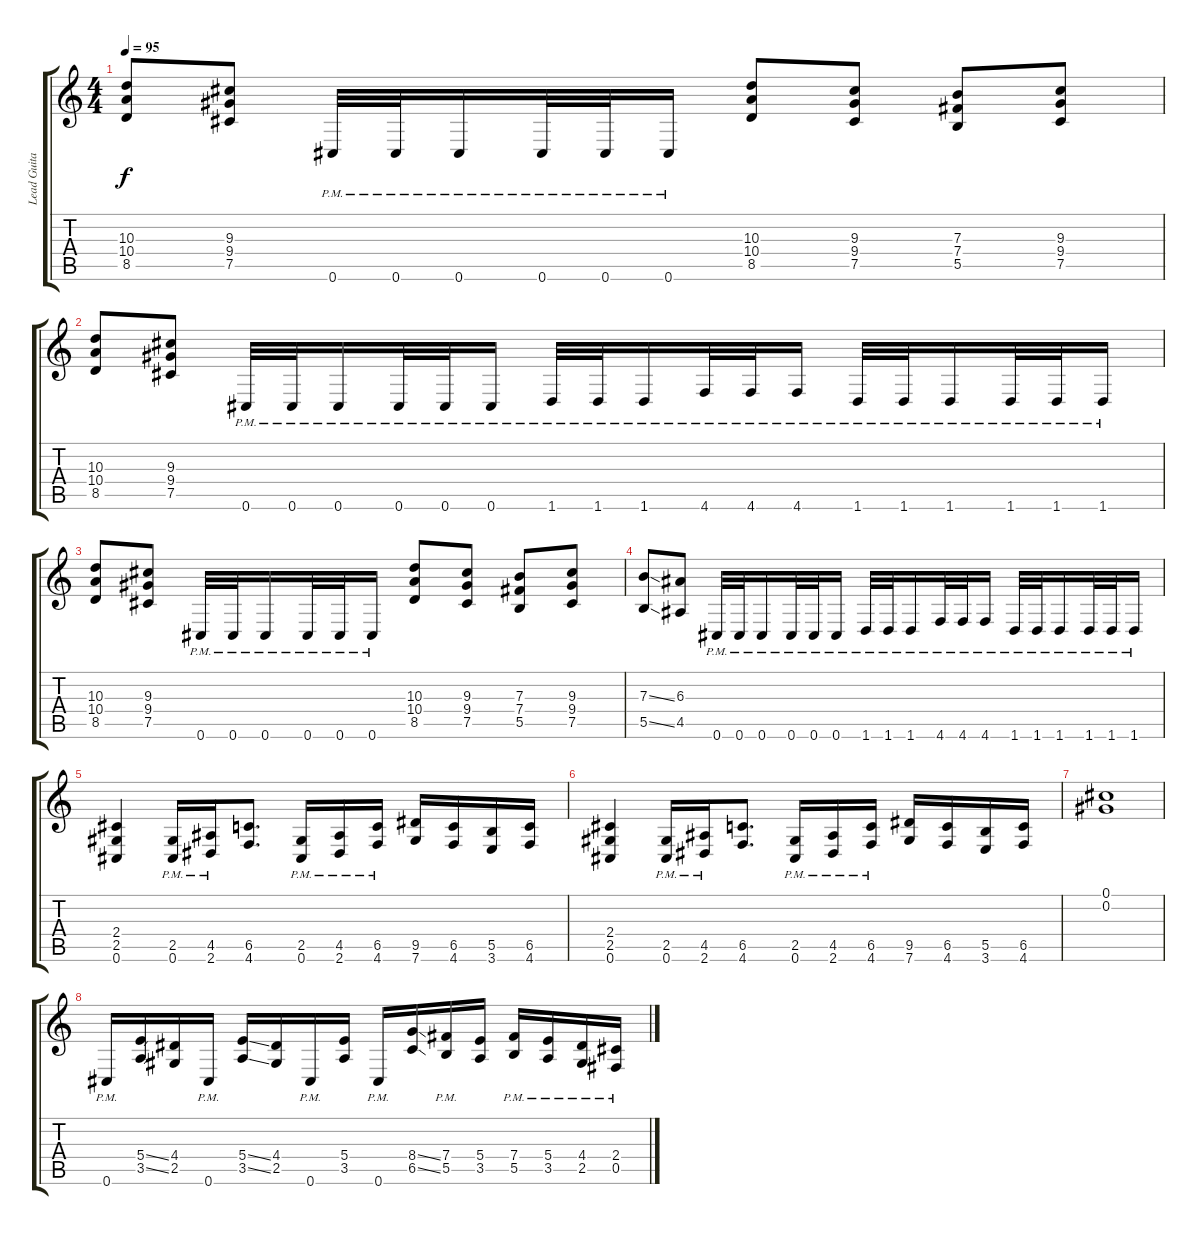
\track ("Lead Guitar" "Lead Guita") {instrument distortionguitar}
\staff {score tabs}
\tuning (Db4 Ab3 E3 B2 Gb2 Db2) {hide}
\ts (4 4)
\tempo 95
\clef g2
\ks c
(10.3 10.4 8.5).8{dy f} (9.3 9.4 7.5).8 0.6{pm}.32 0.6{pm}.32 0.6{pm}.16 0.6{pm}.32 0.6{pm}.32 0.6{pm}.16 (10.3 10.4 8.5).8 (9.3 9.4 7.5).8 (7.3 7.4 5.5).8 (9.3 9.4 7.5).8 |
(10.3 10.4 8.5).8 (9.3 9.4 7.5).8 0.6{pm}.32 0.6{pm}.32 0.6{pm}.16 0.6{pm}.32 0.6{pm}.32 0.6{pm}.16 1.6{pm}.32 1.6{pm}.32 1.6{pm}.16 4.6{pm}.32 4.6{pm}.32 4.6{pm}.16 1.6{pm}.32 1.6{pm}.32 1.6{pm}.16 1.6{pm}.32 1.6{pm}.32 1.6{pm}.16 |
(10.3 10.4 8.5).8 (9.3 9.4 7.5).8 0.6{pm}.32 0.6{pm}.32 0.6{pm}.16 0.6{pm}.32 0.6{pm}.32 0.6{pm}.16 (10.3 10.4 8.5).8 (9.3 9.4 7.5).8 (7.3 7.4 5.5).8 (9.3 9.4 7.5).8 |
(7.3{ss} 5.5{ss}).8 (6.3 4.5).8 0.6{pm}.32 0.6{pm}.32 0.6{pm}.16 0.6{pm}.32 0.6{pm}.32 0.6{pm}.16 1.6{pm}.32 1.6{pm}.32 1.6{pm}.16 4.6{pm}.32 4.6{pm}.32 4.6{pm}.16 1.6{pm}.32 1.6{pm}.32 1.6{pm}.16 1.6{pm}.32 1.6{pm}.32 1.6{pm}.16 |
(2.4 2.5 0.6).4 (2.5{pm} 0.6{pm}).16 (4.5{pm} 2.6{pm}).16 (6.5 4.6).8{d} (2.5{pm} 0.6{pm}).16 (4.5{pm} 2.6{pm}).16 (6.5{pm} 4.6{pm}).16 (9.5 7.6).16 (6.5 4.6).16 (5.5 3.6).16 (6.5 4.6).16 |
(2.4 2.5 0.6).4 (2.5{pm} 0.6{pm}).16 (4.5{pm} 2.6{pm}).16 (6.5 4.6).8{d} (2.5{pm} 0.6{pm}).16 (4.5{pm} 2.6{pm}).16 (6.5{pm} 4.6{pm}).16 (9.5 7.6).16 (6.5 4.6).16 (5.5 3.6).16 (6.5 4.6).16 |
(0.1 0.2).1 |
0.6{pm}.16 (5.4{ss} 3.5{ss}).16 (4.4 2.5).16 0.6{pm}.16 (5.4{ss} 3.5{ss}).16 (4.4 2.5).16 0.6{pm}.16 (5.4 3.5).16 0.6{pm}.16 (8.4{ss} 6.5{ss}).16 (7.4{pm} 5.5).16 (5.4 3.5).16 (7.4{pm} 5.5).16 (5.4{pm} 3.5{pm}).16 (4.4 2.5{pm}).16 (2.4{pm} 0.5{pm}).16
